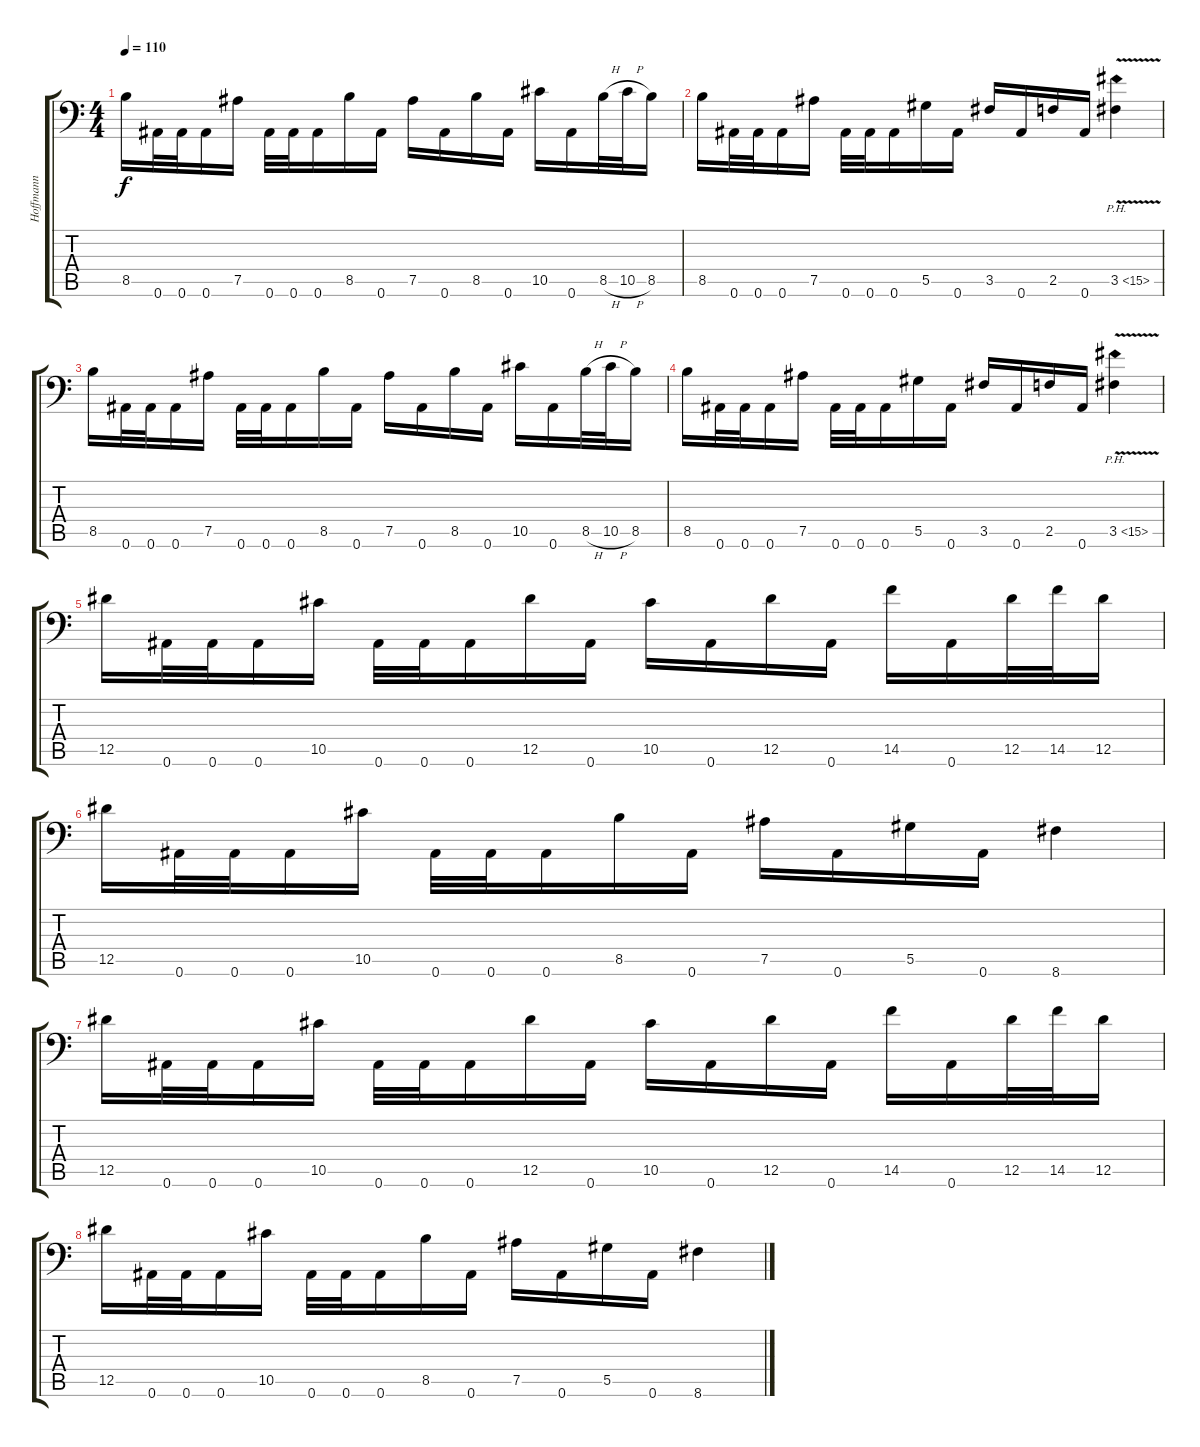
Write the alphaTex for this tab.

\track ("Hoffmann" "Hoffmann") {instrument distortionguitar}
\staff {score tabs}
\tuning (Bb3 F3 Db3 Ab2 Eb2 Bb1) {hide}
\ts (4 4)
\tempo 110
\clef f4
\ks c
8.5.16{dy f} 0.6.32 0.6.32 0.6.16 7.5.16 0.6.32 0.6.32 0.6.16 8.5.16 0.6.16 7.5.16 0.6.16 8.5.16 0.6.16 10.5.16 0.6.16 8.5{h}.32 10.5{h}.32 8.5.16 |
8.5.16 0.6.32 0.6.32 0.6.16 7.5.16 0.6.32 0.6.32 0.6.16 5.5.16 0.6.16 3.5.16 0.6.16 2.5.16 0.6.16 3.5{ph 12 v}.4 |
8.5.16 0.6.32 0.6.32 0.6.16 7.5.16 0.6.32 0.6.32 0.6.16 8.5.16 0.6.16 7.5.16 0.6.16 8.5.16 0.6.16 10.5.16 0.6.16 8.5{h}.32 10.5{h}.32 8.5.16 |
8.5.16 0.6.32 0.6.32 0.6.16 7.5.16 0.6.32 0.6.32 0.6.16 5.5.16 0.6.16 3.5.16 0.6.16 2.5.16 0.6.16 3.5{ph 12 v}.4 |
12.5.16 0.6.32 0.6.32 0.6.16 10.5.16 0.6.32 0.6.32 0.6.16 12.5.16 0.6.16 10.5.16 0.6.16 12.5.16 0.6.16 14.5.16 0.6.16 12.5.32 14.5.32 12.5.16 |
12.5.16 0.6.32 0.6.32 0.6.16 10.5.16 0.6.32 0.6.32 0.6.16 8.5.16 0.6.16 7.5.16 0.6.16 5.5.16 0.6.16 8.6.4 |
12.5.16 0.6.32 0.6.32 0.6.16 10.5.16 0.6.32 0.6.32 0.6.16 12.5.16 0.6.16 10.5.16 0.6.16 12.5.16 0.6.16 14.5.16 0.6.16 12.5.32 14.5.32 12.5.16 |
12.5.16 0.6.32 0.6.32 0.6.16 10.5.16 0.6.32 0.6.32 0.6.16 8.5.16 0.6.16 7.5.16 0.6.16 5.5.16 0.6.16 8.6.4
